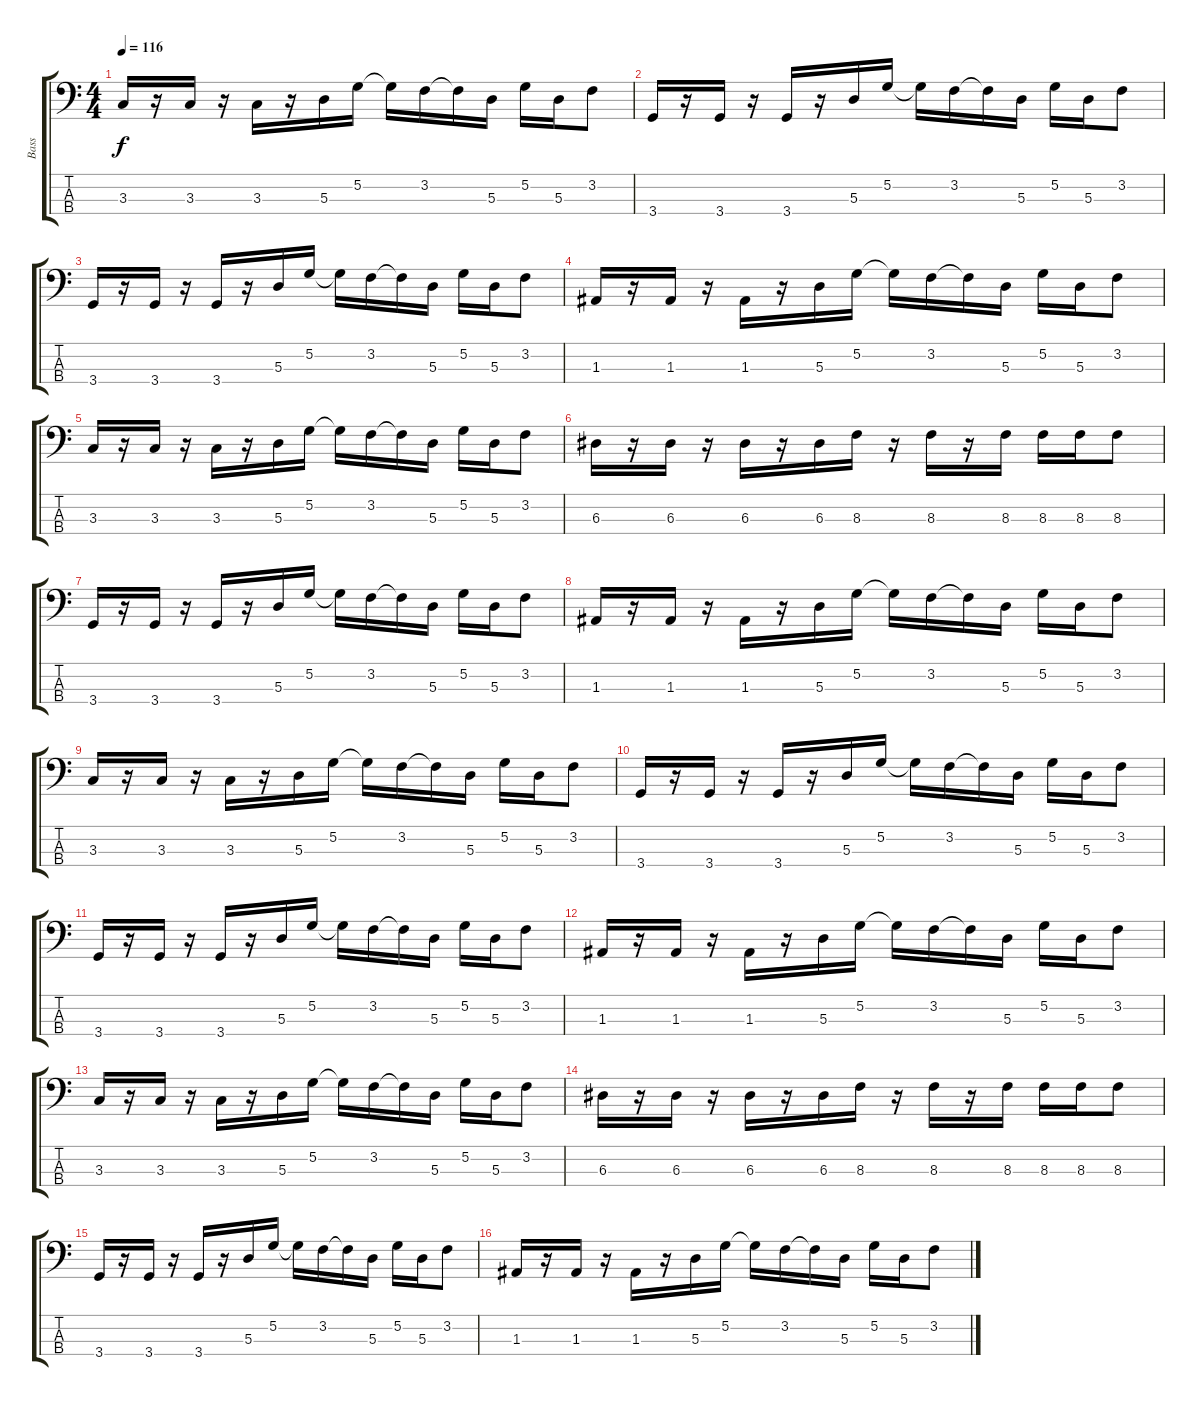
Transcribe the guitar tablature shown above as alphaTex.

\track ("Bass" "Bass") {instrument electricbassfinger}
\staff {score tabs}
\tuning (G2 D2 A1 E1) {hide}
\ts (4 4)
\tempo 116
\clef f4
\ks c
3.3.16{dy f} r.16 3.3.16 r.16 3.3.16 r.16 5.3.16 5.2.16 5.2{t}.16 3.2.16 3.2{t}.16 5.3.16 5.2.16 5.3.16 3.2.8 |
3.4.16 r.16 3.4.16 r.16 3.4.16 r.16 5.3.16 5.2.16 5.2{t}.16 3.2.16 3.2{t}.16 5.3.16 5.2.16 5.3.16 3.2.8 |
3.4.16 r.16 3.4.16 r.16 3.4.16 r.16 5.3.16 5.2.16 5.2{t}.16 3.2.16 3.2{t}.16 5.3.16 5.2.16 5.3.16 3.2.8 |
1.3.16 r.16 1.3.16 r.16 1.3.16 r.16 5.3.16 5.2.16 5.2{t}.16 3.2.16 3.2{t}.16 5.3.16 5.2.16 5.3.16 3.2.8 |
3.3.16 r.16 3.3.16 r.16 3.3.16 r.16 5.3.16 5.2.16 5.2{t}.16 3.2.16 3.2{t}.16 5.3.16 5.2.16 5.3.16 3.2.8 |
6.3.16 r.16 6.3.16 r.16 6.3.16 r.16 6.3.16 8.3.16 r.16 8.3.16 r.16 8.3.16 8.3.16 8.3.16 8.3.8 |
3.4.16 r.16 3.4.16 r.16 3.4.16 r.16 5.3.16 5.2.16 5.2{t}.16 3.2.16 3.2{t}.16 5.3.16 5.2.16 5.3.16 3.2.8 |
1.3.16 r.16 1.3.16 r.16 1.3.16 r.16 5.3.16 5.2.16 5.2{t}.16 3.2.16 3.2{t}.16 5.3.16 5.2.16 5.3.16 3.2.8 |
3.3.16 r.16 3.3.16 r.16 3.3.16 r.16 5.3.16 5.2.16 5.2{t}.16 3.2.16 3.2{t}.16 5.3.16 5.2.16 5.3.16 3.2.8 |
3.4.16 r.16 3.4.16 r.16 3.4.16 r.16 5.3.16 5.2.16 5.2{t}.16 3.2.16 3.2{t}.16 5.3.16 5.2.16 5.3.16 3.2.8 |
3.4.16 r.16 3.4.16 r.16 3.4.16 r.16 5.3.16 5.2.16 5.2{t}.16 3.2.16 3.2{t}.16 5.3.16 5.2.16 5.3.16 3.2.8 |
1.3.16 r.16 1.3.16 r.16 1.3.16 r.16 5.3.16 5.2.16 5.2{t}.16 3.2.16 3.2{t}.16 5.3.16 5.2.16 5.3.16 3.2.8 |
3.3.16 r.16 3.3.16 r.16 3.3.16 r.16 5.3.16 5.2.16 5.2{t}.16 3.2.16 3.2{t}.16 5.3.16 5.2.16 5.3.16 3.2.8 |
6.3.16 r.16 6.3.16 r.16 6.3.16 r.16 6.3.16 8.3.16 r.16 8.3.16 r.16 8.3.16 8.3.16 8.3.16 8.3.8 |
3.4.16 r.16 3.4.16 r.16 3.4.16 r.16 5.3.16 5.2.16 5.2{t}.16 3.2.16 3.2{t}.16 5.3.16 5.2.16 5.3.16 3.2.8 |
1.3.16 r.16 1.3.16 r.16 1.3.16 r.16 5.3.16 5.2.16 5.2{t}.16 3.2.16 3.2{t}.16 5.3.16 5.2.16 5.3.16 3.2.8
